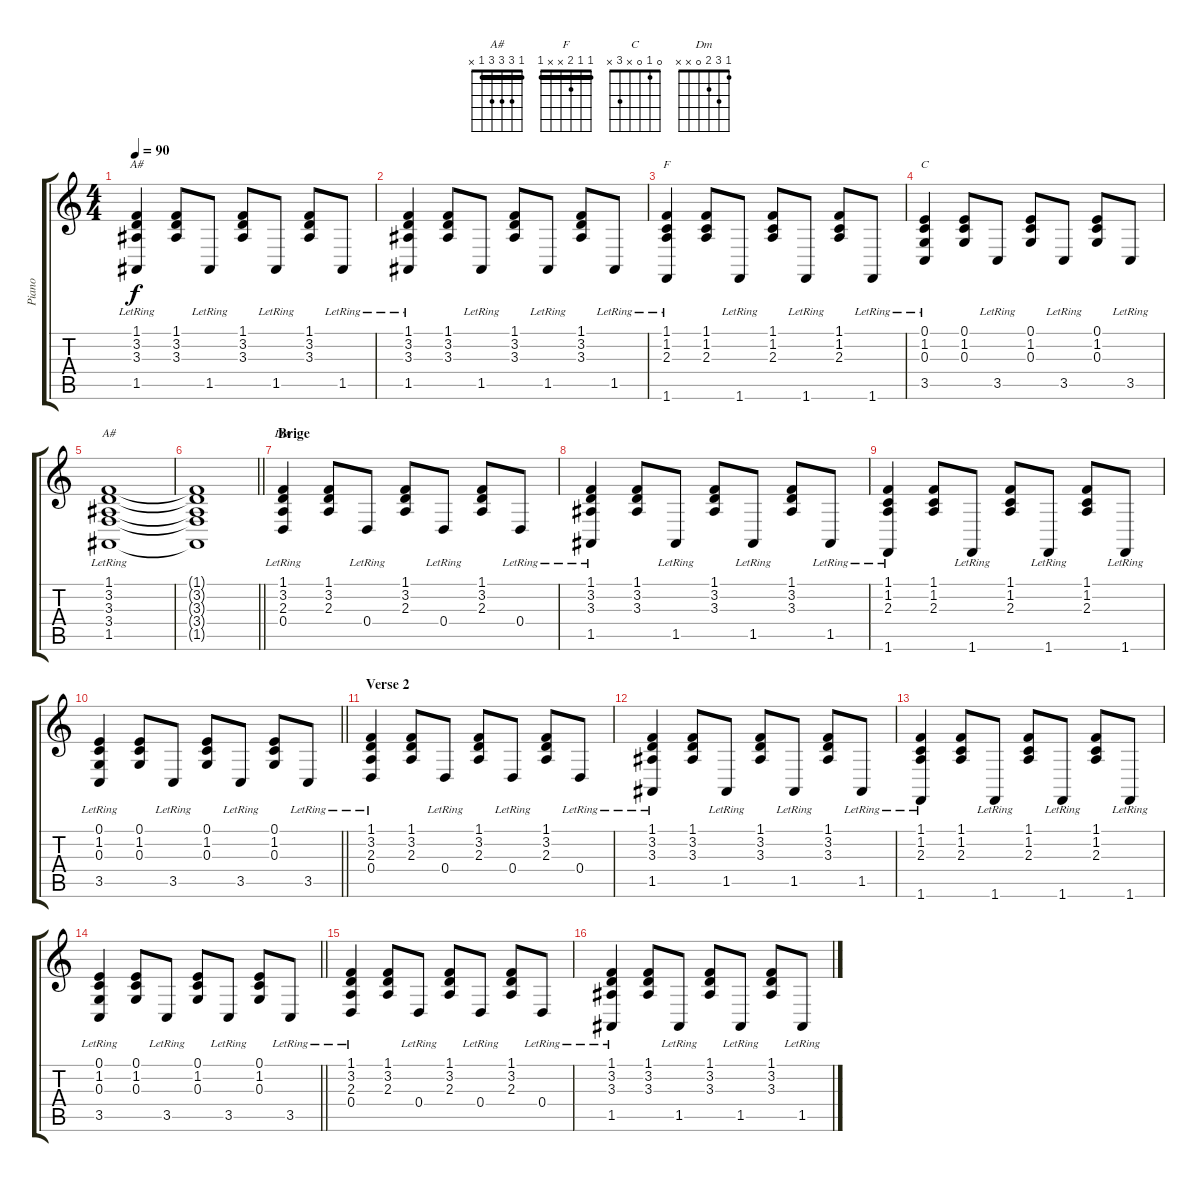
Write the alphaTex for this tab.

\track ("Piano" "Piano") {instrument acousticgrandpiano}
\staff {score tabs}
\tuning (E4 B3 G3 D3 A2 E2) {hide}
\chord ("A#" 1 3 3 x 1 x) {barre 1}
\chord ("F" 1 1 2 x x 1) {barre 1}
\chord ("C" 0 1 0 x 3 x)
\chord ("A#" 1 3 3 3 1 x) {barre 1}
\chord ("Dm" 1 3 2 0 x x)
\ts (4 4)
\tempo 90
\clef g2
\ks c
(1.1 3.2 3.3 1.5{lr}).4{ch "A#" dy f} (1.1 3.2 3.3).8 1.5{lr}.8 (1.1 3.2 3.3).8 1.5{lr}.8 (1.1 3.2 3.3).8 1.5{lr}.8 |
(1.1 3.2 3.3 1.5{lr}).4 (1.1 3.2 3.3).8 1.5{lr}.8 (1.1 3.2 3.3).8 1.5{lr}.8 (1.1 3.2 3.3).8 1.5{lr}.8 |
(1.1 1.2 2.3 1.6{lr}).4{ch "F"} (1.1 1.2 2.3).8 1.6{lr}.8 (1.1 1.2 2.3).8 1.6{lr}.8 (1.1 1.2 2.3).8 1.6{lr}.8 |
(0.1 1.2 0.3 3.5{lr}).4{ch "C"} (0.1 1.2 0.3).8 3.5{lr}.8 (0.1 1.2 0.3).8 3.5{lr}.8 (0.1 1.2 0.3).8 3.5{lr}.8 |
(1.1{lr} 3.2{lr} 3.3{lr} 3.4{lr} 1.5{lr}).1{ch "A#"} |
\barLineRight lightlight
(1.1{t} 3.2{t} 3.3{t} 3.4{t} 1.5{t}).1 |
\section ("" "Brige")
(1.1 3.2 2.3 0.4{lr}).4{ch "Dm"} (1.1 3.2 2.3).8 0.4{lr}.8 (1.1 3.2 2.3).8 0.4{lr}.8 (1.1 3.2 2.3).8 0.4{lr}.8 |
(1.1 3.2 3.3 1.5{lr}).4 (1.1 3.2 3.3).8 1.5{lr}.8 (1.1 3.2 3.3).8 1.5{lr}.8 (1.1 3.2 3.3).8 1.5{lr}.8 |
(1.1 1.2 2.3 1.6{lr}).4 (1.1 1.2 2.3).8 1.6{lr}.8 (1.1 1.2 2.3).8 1.6{lr}.8 (1.1 1.2 2.3).8 1.6{lr}.8 |
\barLineRight lightlight
(0.1 1.2 0.3 3.5{lr}).4 (0.1 1.2 0.3).8 3.5{lr}.8 (0.1 1.2 0.3).8 3.5{lr}.8 (0.1 1.2 0.3).8 3.5{lr}.8 |
\section ("" "Verse 2")
(1.1 3.2 2.3 0.4{lr}).4 (1.1 3.2 2.3).8 0.4{lr}.8 (1.1 3.2 2.3).8 0.4{lr}.8 (1.1 3.2 2.3).8 0.4{lr}.8 |
(1.1 3.2 3.3 1.5{lr}).4 (1.1 3.2 3.3).8 1.5{lr}.8 (1.1 3.2 3.3).8 1.5{lr}.8 (1.1 3.2 3.3).8 1.5{lr}.8 |
(1.1 1.2 2.3 1.6{lr}).4 (1.1 1.2 2.3).8 1.6{lr}.8 (1.1 1.2 2.3).8 1.6{lr}.8 (1.1 1.2 2.3).8 1.6{lr}.8 |
\barLineRight lightlight
(0.1 1.2 0.3 3.5{lr}).4 (0.1 1.2 0.3).8 3.5{lr}.8 (0.1 1.2 0.3).8 3.5{lr}.8 (0.1 1.2 0.3).8 3.5{lr}.8 |
(1.1 3.2 2.3 0.4{lr}).4 (1.1 3.2 2.3).8 0.4{lr}.8 (1.1 3.2 2.3).8 0.4{lr}.8 (1.1 3.2 2.3).8 0.4{lr}.8 |
(1.1 3.2 3.3 1.5{lr}).4 (1.1 3.2 3.3).8 1.5{lr}.8 (1.1 3.2 3.3).8 1.5{lr}.8 (1.1 3.2 3.3).8 1.5{lr}.8
